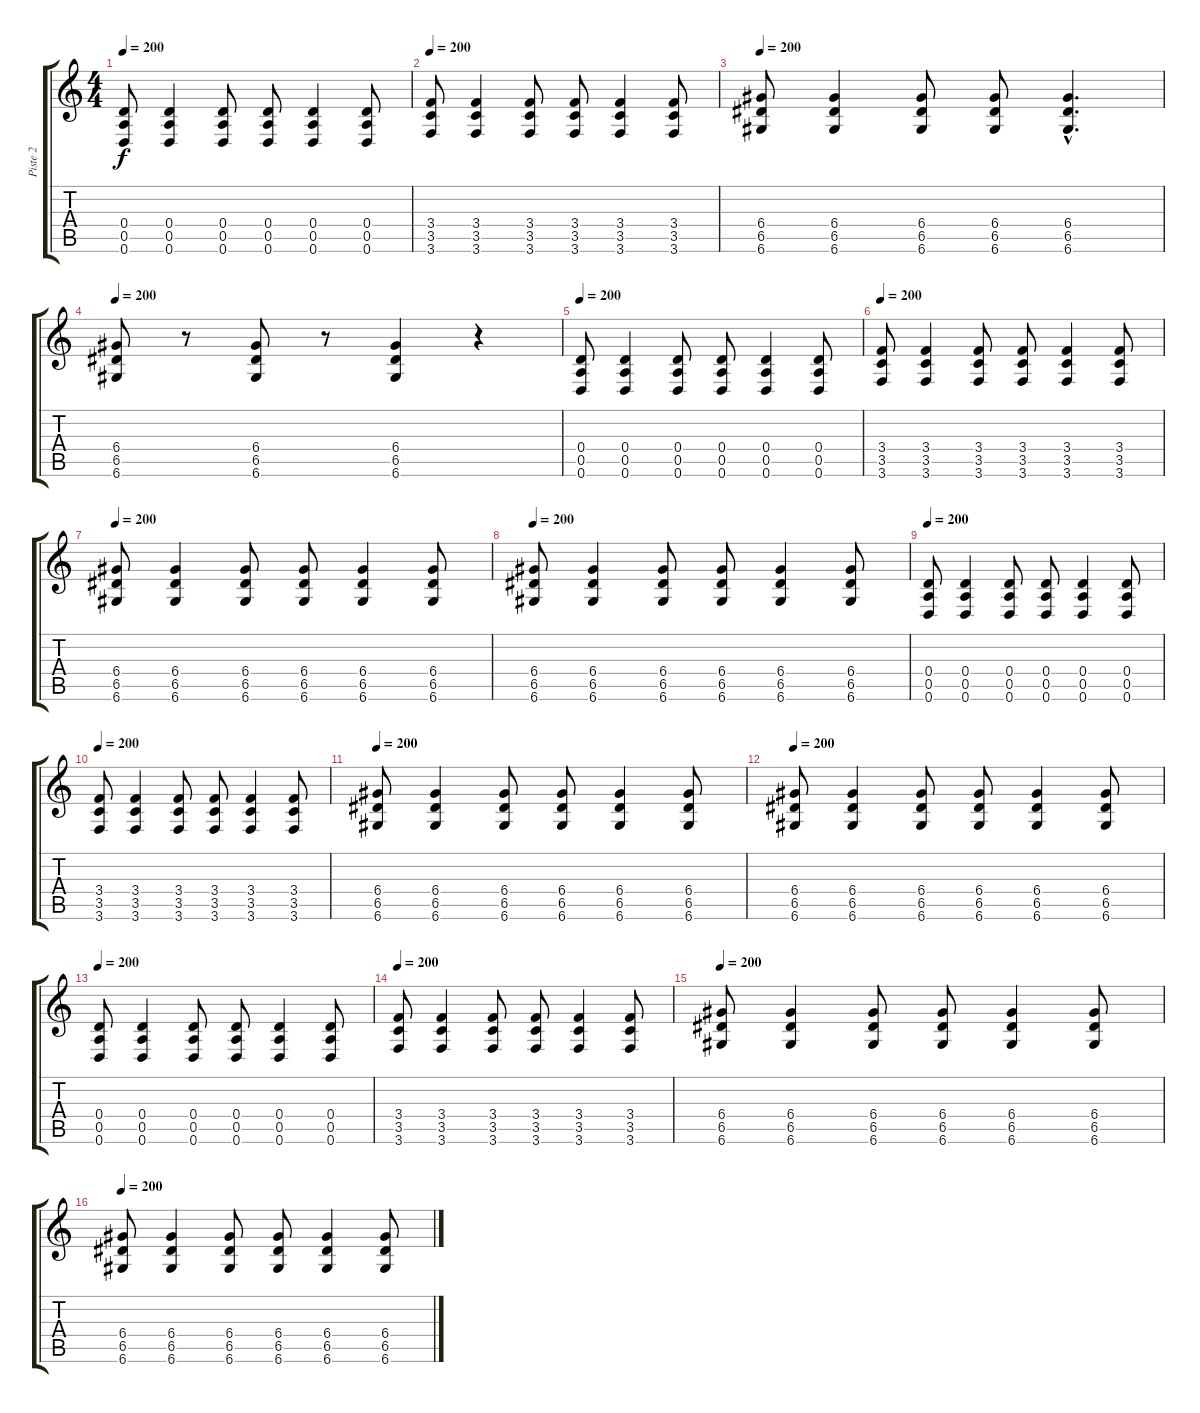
\track ("Piste 2" "Piste 2") {instrument overdrivenguitar}
\staff {score tabs}
\tuning (E4 B3 G3 D3 A2 D2) {hide}
\ts (4 4)
\tempo 200
\clef g2
\ks c
(0.4 0.5 0.6).8{dy f} (0.4 0.5 0.6).4 (0.4 0.5 0.6).8 (0.4 0.5 0.6).8 (0.4 0.5 0.6).4 (0.4 0.5 0.6).8 |
\tempo 200
(3.4 3.5 3.6).8 (3.4 3.5 3.6).4 (3.4 3.5 3.6).8 (3.4 3.5 3.6).8 (3.4 3.5 3.6).4 (3.4 3.5 3.6).8 |
\tempo 200
(6.4 6.5 6.6).8 (6.4 6.5 6.6).4 (6.4 6.5 6.6).8 (6.4 6.5 6.6).8 (6.4{hac} 6.5{hac} 6.6{hac}).4{d} |
\tempo 200
(6.4 6.5 6.6).8 r.8 (6.4 6.5 6.6).8 r.8 (6.4 6.5 6.6).4 r.4 |
\tempo 200
(0.4 0.5 0.6).8 (0.4 0.5 0.6).4 (0.4 0.5 0.6).8 (0.4 0.5 0.6).8 (0.4 0.5 0.6).4 (0.4 0.5 0.6).8 |
\tempo 200
(3.4 3.5 3.6).8 (3.4 3.5 3.6).4 (3.4 3.5 3.6).8 (3.4 3.5 3.6).8 (3.4 3.5 3.6).4 (3.4 3.5 3.6).8 |
\tempo 200
(6.4 6.5 6.6).8 (6.4 6.5 6.6).4 (6.4 6.5 6.6).8 (6.4 6.5 6.6).8 (6.4 6.5 6.6).4 (6.4 6.5 6.6).8 |
\tempo 200
(6.4 6.5 6.6).8 (6.4 6.5 6.6).4 (6.4 6.5 6.6).8 (6.4 6.5 6.6).8 (6.4 6.5 6.6).4 (6.4 6.5 6.6).8 |
\tempo 200
(0.4 0.5 0.6).8 (0.4 0.5 0.6).4 (0.4 0.5 0.6).8 (0.4 0.5 0.6).8 (0.4 0.5 0.6).4 (0.4 0.5 0.6).8 |
\tempo 200
(3.4 3.5 3.6).8 (3.4 3.5 3.6).4 (3.4 3.5 3.6).8 (3.4 3.5 3.6).8 (3.4 3.5 3.6).4 (3.4 3.5 3.6).8 |
\tempo 200
(6.4 6.5 6.6).8 (6.4 6.5 6.6).4 (6.4 6.5 6.6).8 (6.4 6.5 6.6).8 (6.4 6.5 6.6).4 (6.4 6.5 6.6).8 |
\tempo 200
(6.4 6.5 6.6).8 (6.4 6.5 6.6).4 (6.4 6.5 6.6).8 (6.4 6.5 6.6).8 (6.4 6.5 6.6).4 (6.4 6.5 6.6).8 |
\tempo 200
(0.4 0.5 0.6).8 (0.4 0.5 0.6).4 (0.4 0.5 0.6).8 (0.4 0.5 0.6).8 (0.4 0.5 0.6).4 (0.4 0.5 0.6).8 |
\tempo 200
(3.4 3.5 3.6).8 (3.4 3.5 3.6).4 (3.4 3.5 3.6).8 (3.4 3.5 3.6).8 (3.4 3.5 3.6).4 (3.4 3.5 3.6).8 |
\tempo 200
(6.4 6.5 6.6).8 (6.4 6.5 6.6).4 (6.4 6.5 6.6).8 (6.4 6.5 6.6).8 (6.4 6.5 6.6).4 (6.4 6.5 6.6).8 |
\tempo 200
(6.4 6.5 6.6).8 (6.4 6.5 6.6).4 (6.4 6.5 6.6).8 (6.4 6.5 6.6).8 (6.4 6.5 6.6).4 (6.4 6.5 6.6).8
